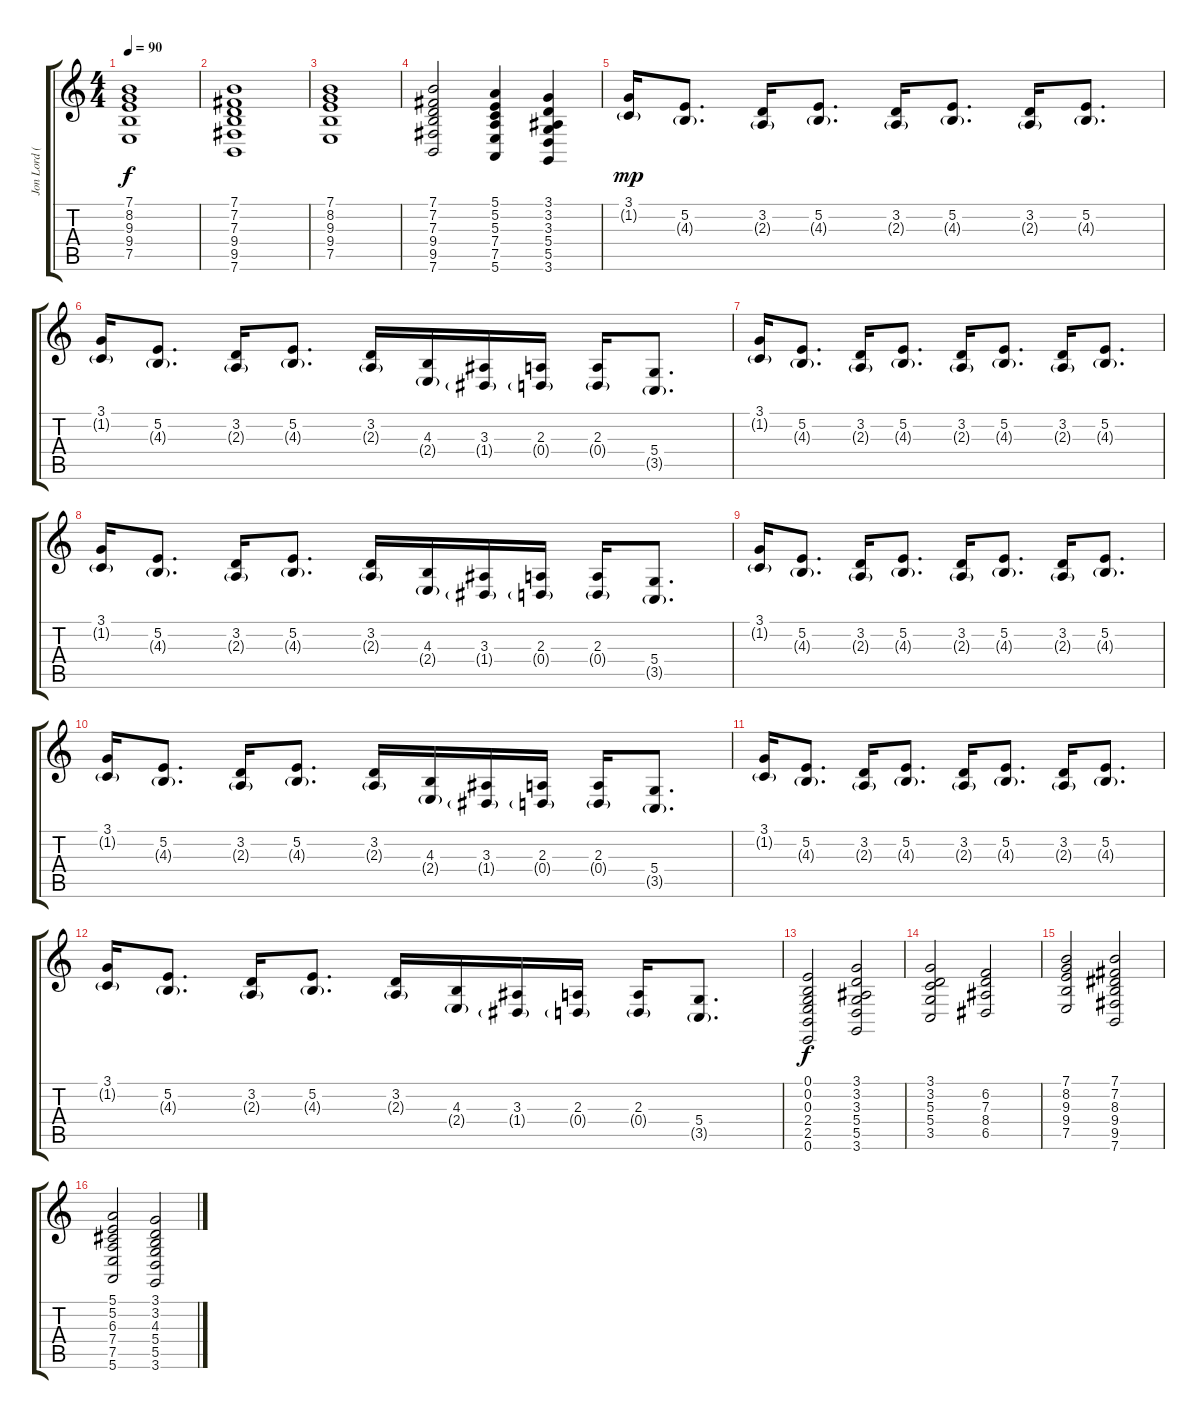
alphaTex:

\track ("Jon Lord (Keyboard 2)" "Jon Lord (") {instrument drawbarorgan}
\staff {score tabs}
\tuning (E4 B3 G3 D3 A2 E2) {hide}
\ts (4 4)
\tempo 90
\clef g2
\ks c
(7.1 8.2 9.3 9.4 7.5).1{dy f instrument drawbarorgan} |
(7.1 7.2 7.3 9.4 9.5 7.6).1 |
(7.1 8.2 9.3 9.4 7.5).1 |
(7.1 7.2 7.3 9.4 9.5 7.6).2 (5.1 5.2 5.3 7.4 7.5 5.6).4 (3.1 3.2 3.3 5.4 5.5 3.6).4 |
(3.1 1.2{g}).16{dy mp} (5.2 4.3{g}).8{d} (3.2 2.3{g}).16 (5.2 4.3{g}).8{d} (3.2 2.3{g}).16 (5.2 4.3{g}).8{d} (3.2 2.3{g}).16 (5.2 4.3{g}).8{d} |
(3.1 1.2{g}).16 (5.2 4.3{g}).8{d} (3.2 2.3{g}).16 (5.2 4.3{g}).8{d} (3.2 2.3{g}).16 (4.3 2.4{g}).16 (3.3 1.4{g}).16 (2.3 0.4{g}).16 (2.3 0.4{g}).16 (5.4 3.5{g}).8{d} |
(3.1 1.2{g}).16 (5.2 4.3{g}).8{d} (3.2 2.3{g}).16 (5.2 4.3{g}).8{d} (3.2 2.3{g}).16 (5.2 4.3{g}).8{d} (3.2 2.3{g}).16 (5.2 4.3{g}).8{d} |
(3.1 1.2{g}).16 (5.2 4.3{g}).8{d} (3.2 2.3{g}).16 (5.2 4.3{g}).8{d} (3.2 2.3{g}).16 (4.3 2.4{g}).16 (3.3 1.4{g}).16 (2.3 0.4{g}).16 (2.3 0.4{g}).16 (5.4 3.5{g}).8{d} |
(3.1 1.2{g}).16 (5.2 4.3{g}).8{d} (3.2 2.3{g}).16 (5.2 4.3{g}).8{d} (3.2 2.3{g}).16 (5.2 4.3{g}).8{d} (3.2 2.3{g}).16 (5.2 4.3{g}).8{d} |
(3.1 1.2{g}).16 (5.2 4.3{g}).8{d} (3.2 2.3{g}).16 (5.2 4.3{g}).8{d} (3.2 2.3{g}).16 (4.3 2.4{g}).16 (3.3 1.4{g}).16 (2.3 0.4{g}).16 (2.3 0.4{g}).16 (5.4 3.5{g}).8{d} |
(3.1 1.2{g}).16 (5.2 4.3{g}).8{d} (3.2 2.3{g}).16 (5.2 4.3{g}).8{d} (3.2 2.3{g}).16 (5.2 4.3{g}).8{d} (3.2 2.3{g}).16 (5.2 4.3{g}).8{d} |
(3.1 1.2{g}).16 (5.2 4.3{g}).8{d} (3.2 2.3{g}).16 (5.2 4.3{g}).8{d} (3.2 2.3{g}).16 (4.3 2.4{g}).16 (3.3 1.4{g}).16 (2.3 0.4{g}).16 (2.3 0.4{g}).16 (5.4 3.5{g}).8{d} |
(0.1 0.2 0.3 2.4 2.5 0.6).2{dy f} (3.1 3.2 3.3 5.4 5.5 3.6).2 |
(3.1 3.2 5.3 5.4 3.5).2 (6.2 7.3 8.4 6.5).2 |
(7.1 8.2 9.3 9.4 7.5).2 (7.1 7.2 8.3 9.4 9.5 7.6).2 |
(5.1 5.2 6.3 7.4 7.5 5.6).2 (3.1 3.2 4.3 5.4 5.5 3.6).2
